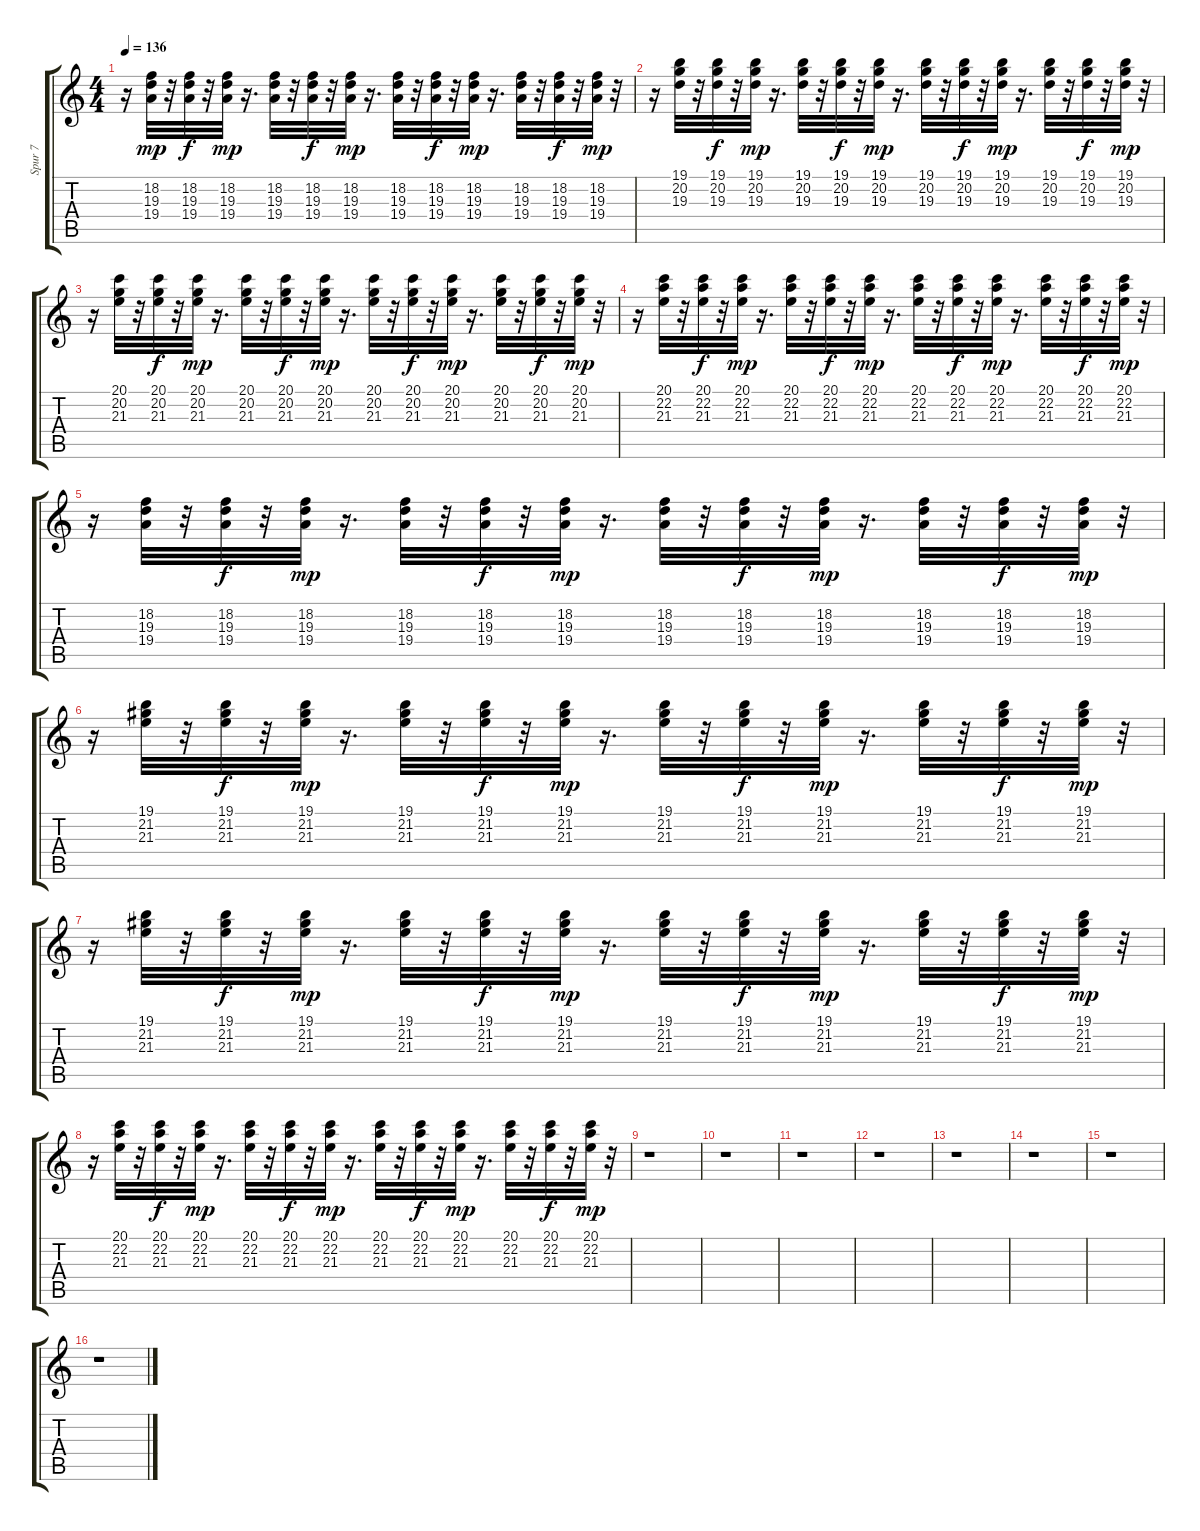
\track ("Spur 7" "Spur 7") {instrument acousticgrandpiano}
\staff {score tabs}
\tuning (E4 B3 G3 D3 A2 E2) {hide}
\ts (4 4)
\tempo 136
\clef g2
\ks c
r.16{dy mp} (18.2 19.3 19.4).32 r.32 (18.2 19.3 19.4).32{dy f} r.32 (18.2 19.3 19.4).32{dy mp} r.16{d} (18.2 19.3 19.4).32 r.32 (18.2 19.3 19.4).32{dy f} r.32 (18.2 19.3 19.4).32{dy mp} r.16{d} (18.2 19.3 19.4).32 r.32 (18.2 19.3 19.4).32{dy f} r.32 (18.2 19.3 19.4).32{dy mp} r.16{d} (18.2 19.3 19.4).32 r.32 (18.2 19.3 19.4).32{dy f} r.32 (18.2 19.3 19.4).32{dy mp} r.32 |
r.16 (19.1 20.2 19.3).32 r.32 (19.1 20.2 19.3).32{dy f} r.32 (19.1 20.2 19.3).32{dy mp} r.16{d} (19.1 20.2 19.3).32 r.32 (19.1 20.2 19.3).32{dy f} r.32 (19.1 20.2 19.3).32{dy mp} r.16{d} (19.1 20.2 19.3).32 r.32 (19.1 20.2 19.3).32{dy f} r.32 (19.1 20.2 19.3).32{dy mp} r.16{d} (19.1 20.2 19.3).32 r.32 (19.1 20.2 19.3).32{dy f} r.32 (19.1 20.2 19.3).32{dy mp} r.32 |
r.16 (20.1 20.2 21.3).32 r.32 (20.1 20.2 21.3).32{dy f} r.32 (20.1 20.2 21.3).32{dy mp} r.16{d} (20.1 20.2 21.3).32 r.32 (20.1 20.2 21.3).32{dy f} r.32 (20.1 20.2 21.3).32{dy mp} r.16{d} (20.1 20.2 21.3).32 r.32 (20.1 20.2 21.3).32{dy f} r.32 (20.1 20.2 21.3).32{dy mp} r.16{d} (20.1 20.2 21.3).32 r.32 (20.1 20.2 21.3).32{dy f} r.32 (20.1 20.2 21.3).32{dy mp} r.32 |
r.16 (20.1 22.2 21.3).32 r.32 (20.1 22.2 21.3).32{dy f} r.32 (20.1 22.2 21.3).32{dy mp} r.16{d} (20.1 22.2 21.3).32 r.32 (20.1 22.2 21.3).32{dy f} r.32 (20.1 22.2 21.3).32{dy mp} r.16{d} (20.1 22.2 21.3).32 r.32 (20.1 22.2 21.3).32{dy f} r.32 (20.1 22.2 21.3).32{dy mp} r.16{d} (20.1 22.2 21.3).32 r.32 (20.1 22.2 21.3).32{dy f} r.32 (20.1 22.2 21.3).32{dy mp} r.32 |
r.16 (18.2 19.3 19.4).32 r.32 (18.2 19.3 19.4).32{dy f} r.32 (18.2 19.3 19.4).32{dy mp} r.16{d} (18.2 19.3 19.4).32 r.32 (18.2 19.3 19.4).32{dy f} r.32 (18.2 19.3 19.4).32{dy mp} r.16{d} (18.2 19.3 19.4).32 r.32 (18.2 19.3 19.4).32{dy f} r.32 (18.2 19.3 19.4).32{dy mp} r.16{d} (18.2 19.3 19.4).32 r.32 (18.2 19.3 19.4).32{dy f} r.32 (18.2 19.3 19.4).32{dy mp} r.32 |
r.16 (19.1 21.2 21.3).32 r.32 (19.1 21.2 21.3).32{dy f} r.32 (19.1 21.2 21.3).32{dy mp} r.16{d} (19.1 21.2 21.3).32 r.32 (19.1 21.2 21.3).32{dy f} r.32 (19.1 21.2 21.3).32{dy mp} r.16{d} (19.1 21.2 21.3).32 r.32 (19.1 21.2 21.3).32{dy f} r.32 (19.1 21.2 21.3).32{dy mp} r.16{d} (19.1 21.2 21.3).32 r.32 (19.1 21.2 21.3).32{dy f} r.32 (19.1 21.2 21.3).32{dy mp} r.32 |
r.16 (19.1 21.2 21.3).32 r.32 (19.1 21.2 21.3).32{dy f} r.32 (19.1 21.2 21.3).32{dy mp} r.16{d} (19.1 21.2 21.3).32 r.32 (19.1 21.2 21.3).32{dy f} r.32 (19.1 21.2 21.3).32{dy mp} r.16{d} (19.1 21.2 21.3).32 r.32 (19.1 21.2 21.3).32{dy f} r.32 (19.1 21.2 21.3).32{dy mp} r.16{d} (19.1 21.2 21.3).32 r.32 (19.1 21.2 21.3).32{dy f} r.32 (19.1 21.2 21.3).32{dy mp} r.32 |
r.16 (20.1 22.2 21.3).32 r.32 (20.1 22.2 21.3).32{dy f} r.32 (20.1 22.2 21.3).32{dy mp} r.16{d} (20.1 22.2 21.3).32 r.32 (20.1 22.2 21.3).32{dy f} r.32 (20.1 22.2 21.3).32{dy mp} r.16{d} (20.1 22.2 21.3).32 r.32 (20.1 22.2 21.3).32{dy f} r.32 (20.1 22.2 21.3).32{dy mp} r.16{d} (20.1 22.2 21.3).32 r.32 (20.1 22.2 21.3).32{dy f} r.32 (20.1 22.2 21.3).32{dy mp} r.32 |
r.1 |
r.1 |
r.1 |
r.1 |
r.1 |
r.1 |
r.1 |
r.1
